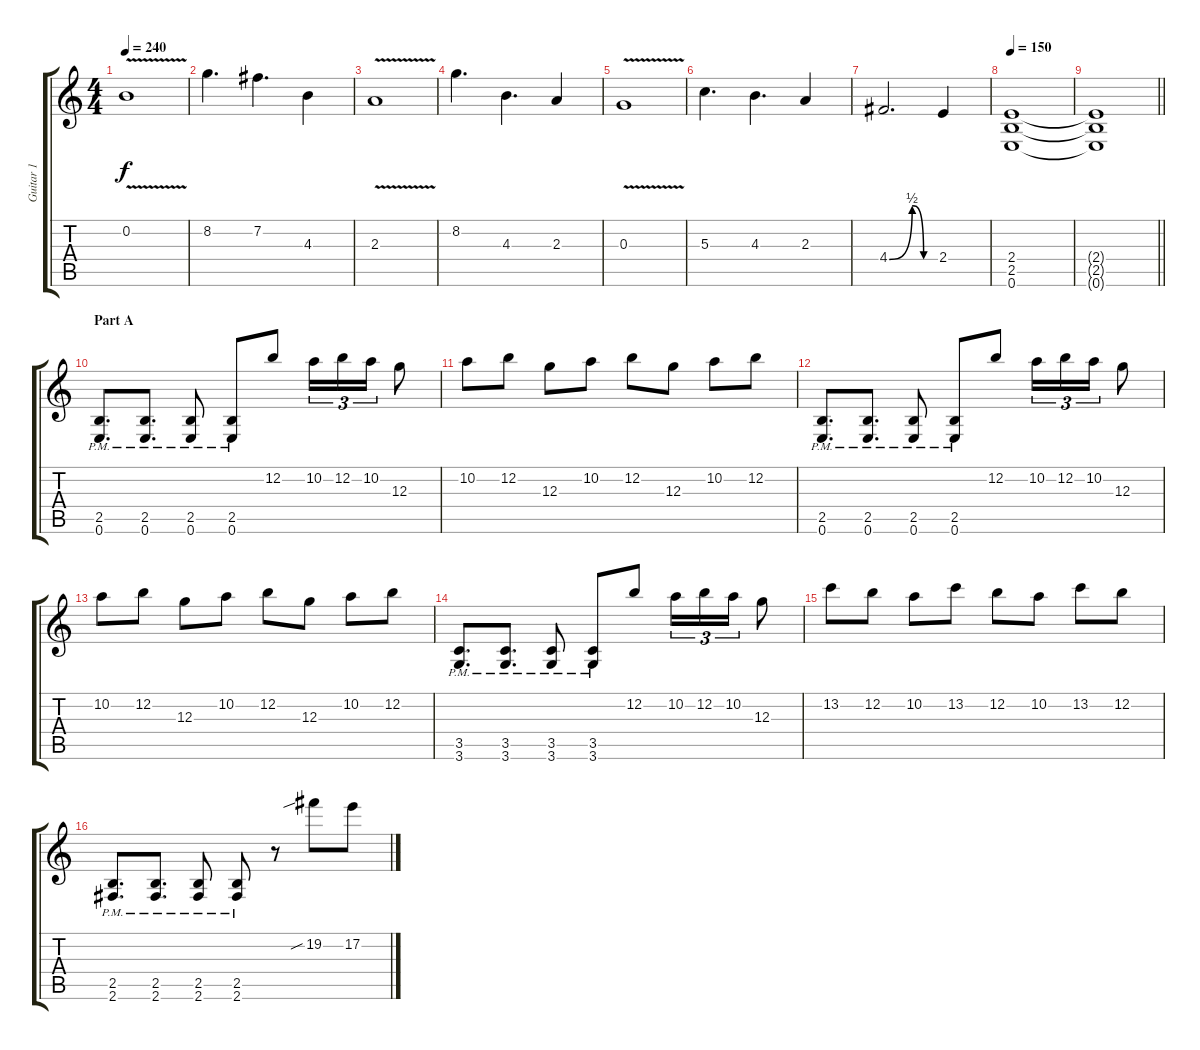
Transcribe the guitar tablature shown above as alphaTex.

\track ("Guitar 1" "Guitar 1") {instrument overdrivenguitar}
\staff {score tabs}
\tuning (E4 B3 G3 D3 A2 E2) {hide}
\ts (4 4)
\tempo 240
\clef g2
\ks c
0.2{v}.1{dy f} |
8.2.4{d} 7.2.4{d} 4.3.4 |
2.3{v}.1 |
8.2.4{d} 4.3.4{d} 2.3.4 |
0.3{v}.1 |
5.3.4{d} 4.3.4{d} 2.3.4 |
4.4{be (custom 0 0 30 2 45 0 60 0)}.2{d} 2.4.4 |
\tempo 150
(2.4 2.5 0.6).1 |
\barLineRight lightlight
(2.4{t} 2.5{t} 0.6{t}).1 |
\section ("" "Part A")
(2.5{pm} 0.6{pm}).8{d} (2.5{pm} 0.6{pm}).8{d} (2.5{pm} 0.6{pm}).8 (2.5{pm} 0.6{pm}).8 12.2.8 10.2.16{tu (3 2)} 12.2.16{tu (3 2)} 10.2.16{tu (3 2)} 12.3.8 |
10.2.8 12.2.8 12.3.8 10.2.8 12.2.8 12.3.8 10.2.8 12.2.8 |
(2.5{pm} 0.6{pm}).8{d} (2.5{pm} 0.6{pm}).8{d} (2.5{pm} 0.6{pm}).8 (2.5{pm} 0.6{pm}).8 12.2.8 10.2.16{tu (3 2)} 12.2.16{tu (3 2)} 10.2.16{tu (3 2)} 12.3.8 |
10.2.8 12.2.8 12.3.8 10.2.8 12.2.8 12.3.8 10.2.8 12.2.8 |
(3.5{pm} 3.6{pm}).8{d} (3.5{pm} 3.6{pm}).8{d} (3.5{pm} 3.6{pm}).8 (3.5{pm} 3.6{pm}).8 12.2.8 10.2.16{tu (3 2)} 12.2.16{tu (3 2)} 10.2.16{tu (3 2)} 12.3.8 |
13.2.8 12.2.8 10.2.8 13.2.8 12.2.8 10.2.8 13.2.8 12.2.8 |
(2.5{pm} 2.6{pm}).8{d} (2.5{pm} 2.6{pm}).8{d} (2.5{pm} 2.6{pm}).8 (2.5{pm} 2.6{pm}).8 r.8 19.2{sib}.8 17.2.8
